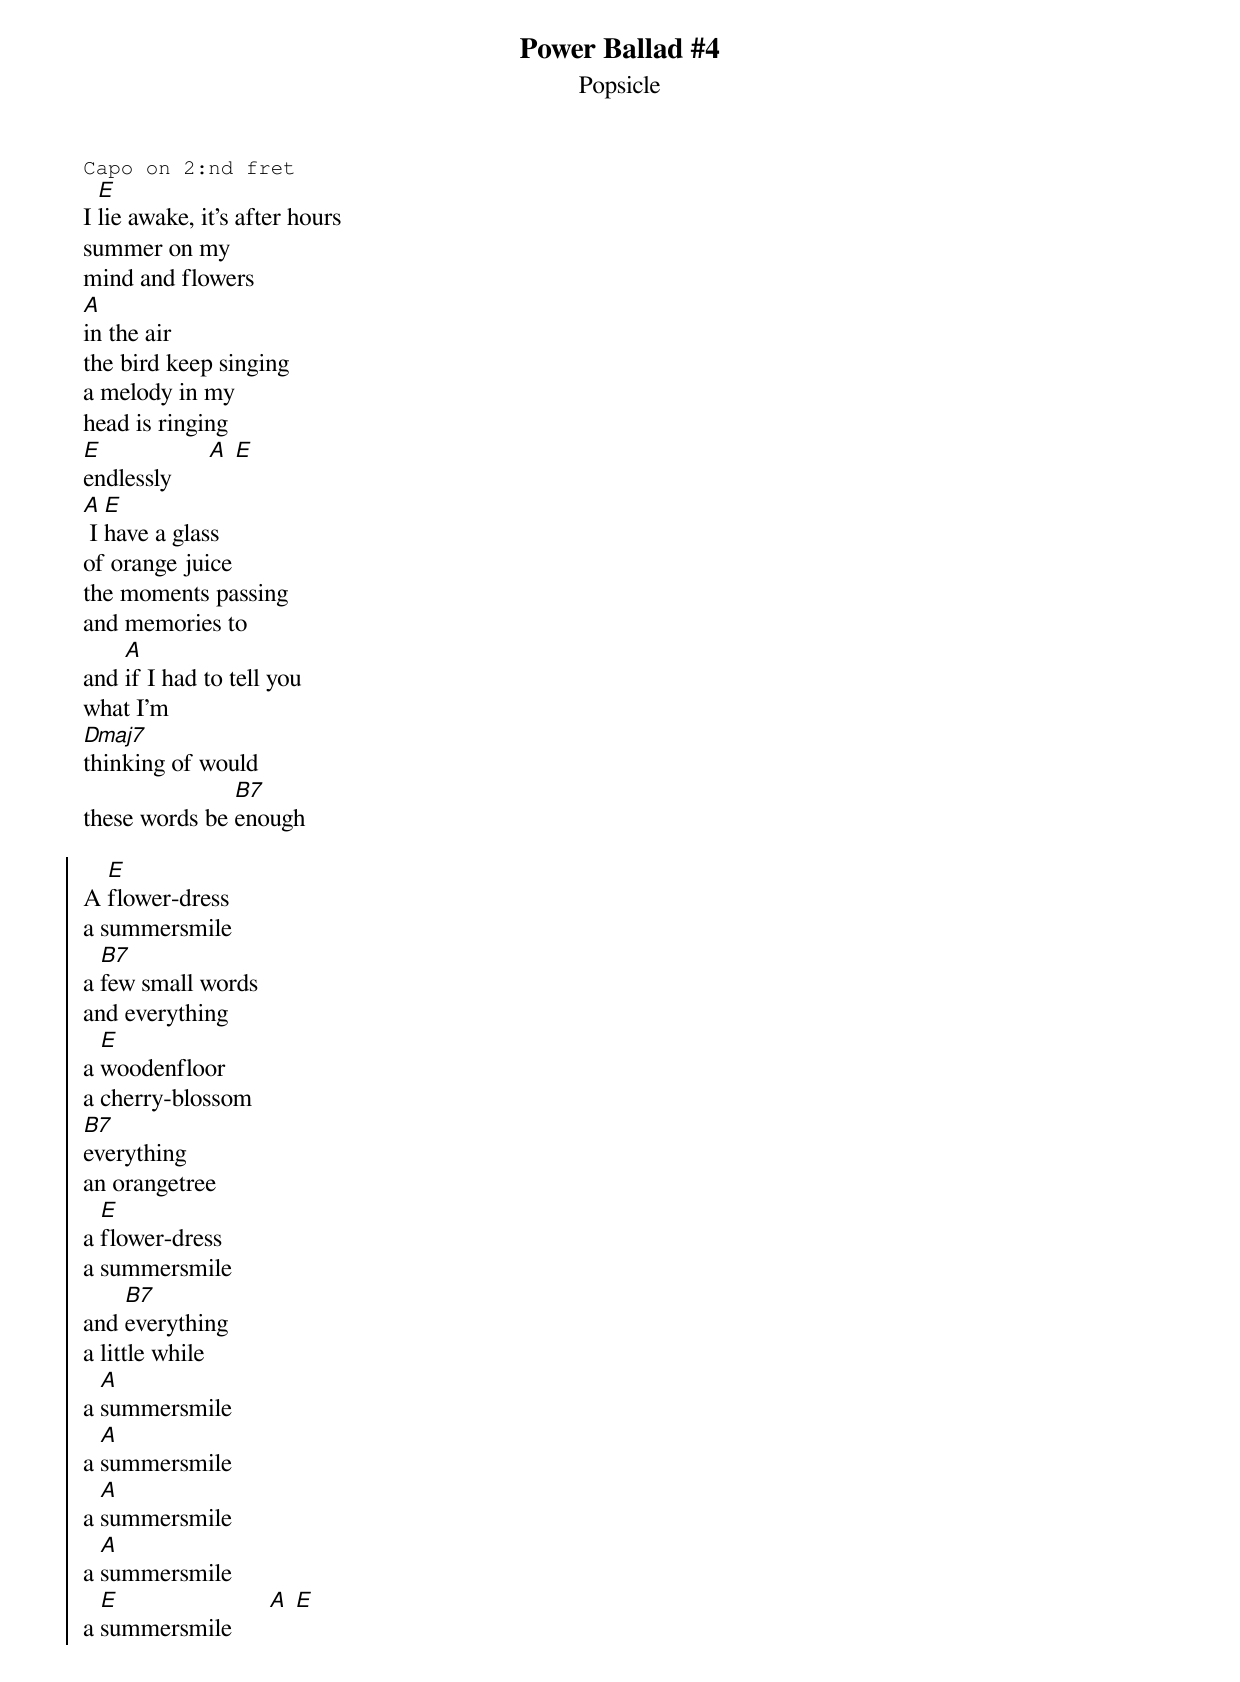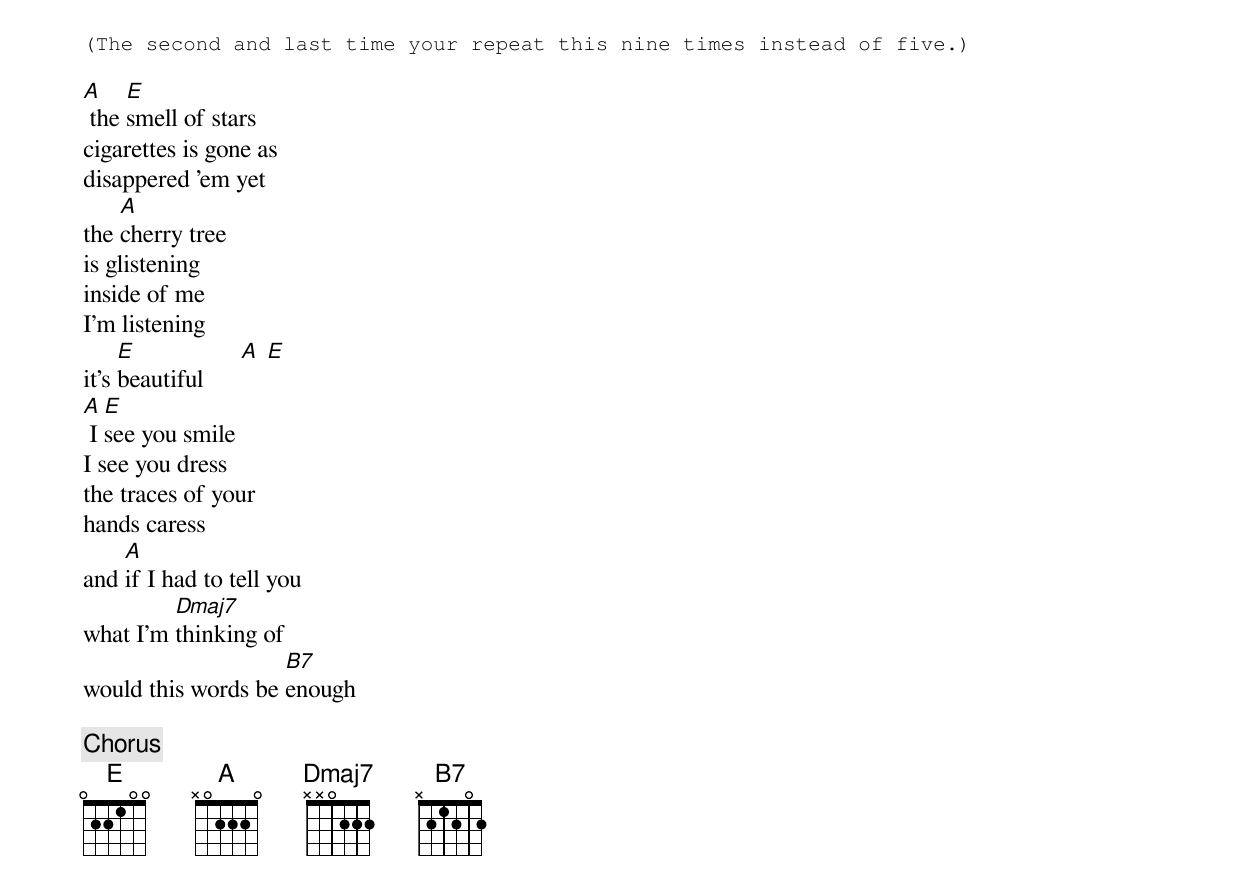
{t: Power Ballad #4}
{st: Popsicle}
{sot}
Capo on 2:nd fret
{eot}
I [E]lie awake, it's after hours
summer on my
mind and flowers
[A]in the air
the bird keep singing
a melody in my
head is ringing
[E]endlessly      [A] [E]
[A] I [E]have a glass
of orange juice
the moments passing
and memories to
and [A]if I had to tell you
what I'm
[Dmaj7]thinking of would
these words be [B7]enough

{soc}
A [E]flower-dress
a summersmile
a [B7]few small words
and everything
a [E]woodenfloor
a cherry-blossom
[B7]everything
an orangetree
a [E]flower-dress
a summersmile
and [B7]everything
a little while
a [A]summersmile
a [A]summersmile
a [A]summersmile
a [A]summersmile
a [E]summersmile      [A] [E]
{eoc}
{sot}
(The second and last time your repeat this nine times instead of five.)
{eot}

[A] the [E]smell of stars
cigarettes is gone as
disappered 'em yet
the [A]cherry tree
is glistening
inside of me
I'm listening
it's [E]beautiful      [A] [E]
[A] I [E]see you smile
I see you dress
the traces of your
hands caress
and [A]if I had to tell you
what I'm [Dmaj7]thinking of
would this words be [B7]enough

{c:Chorus}
